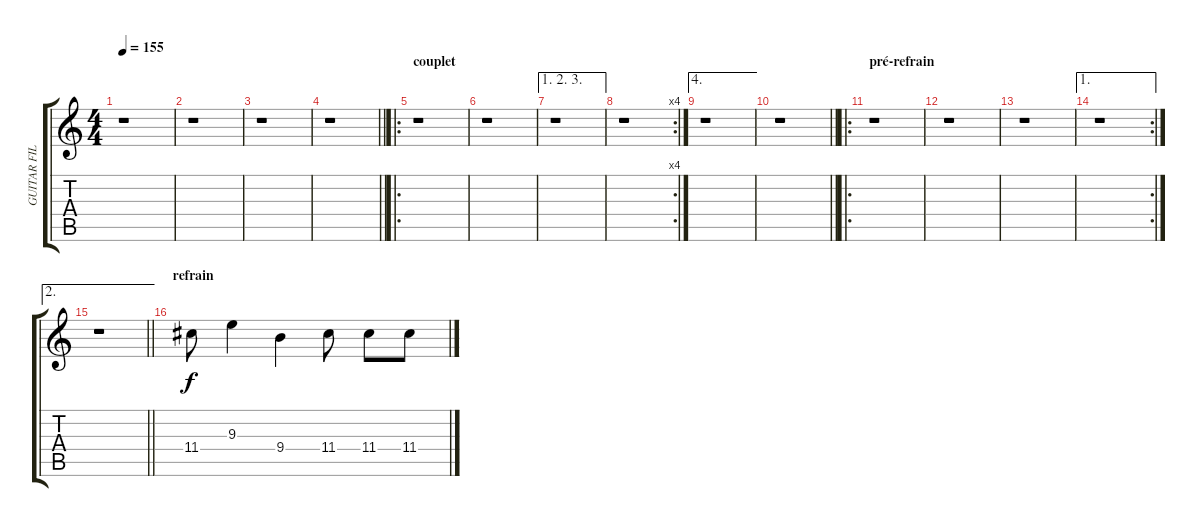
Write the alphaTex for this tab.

\track ("GUITAR FILL" "GUITAR FIL") {instrument distortionguitar}
\staff {score tabs}
\tuning (E4 B3 G3 D3 A2 E2) {hide}
\ts (4 4)
\tempo 155
\clef g2
\ks c
r.1{dy f} |
r.1 |
r.1 |
\barLineRight lightlight
r.1 |
\ro
\section ("" "couplet")
r.1 |
r.1 |
\ae (1 2 3)
r.1 |
\rc 4
r.1 |
\ae 4
r.1 |
\barLineRight lightlight
r.1 |
\ro
\section ("" "pré-refrain")
r.1 |
r.1 |
r.1 |
\ae 1
\rc 2
r.1 |
\ae 2
\barLineRight lightlight
r.1 |
\section ("" "refrain")
11.4.8 9.3.4 9.4.4 11.4.8 11.4.8 11.4.8
